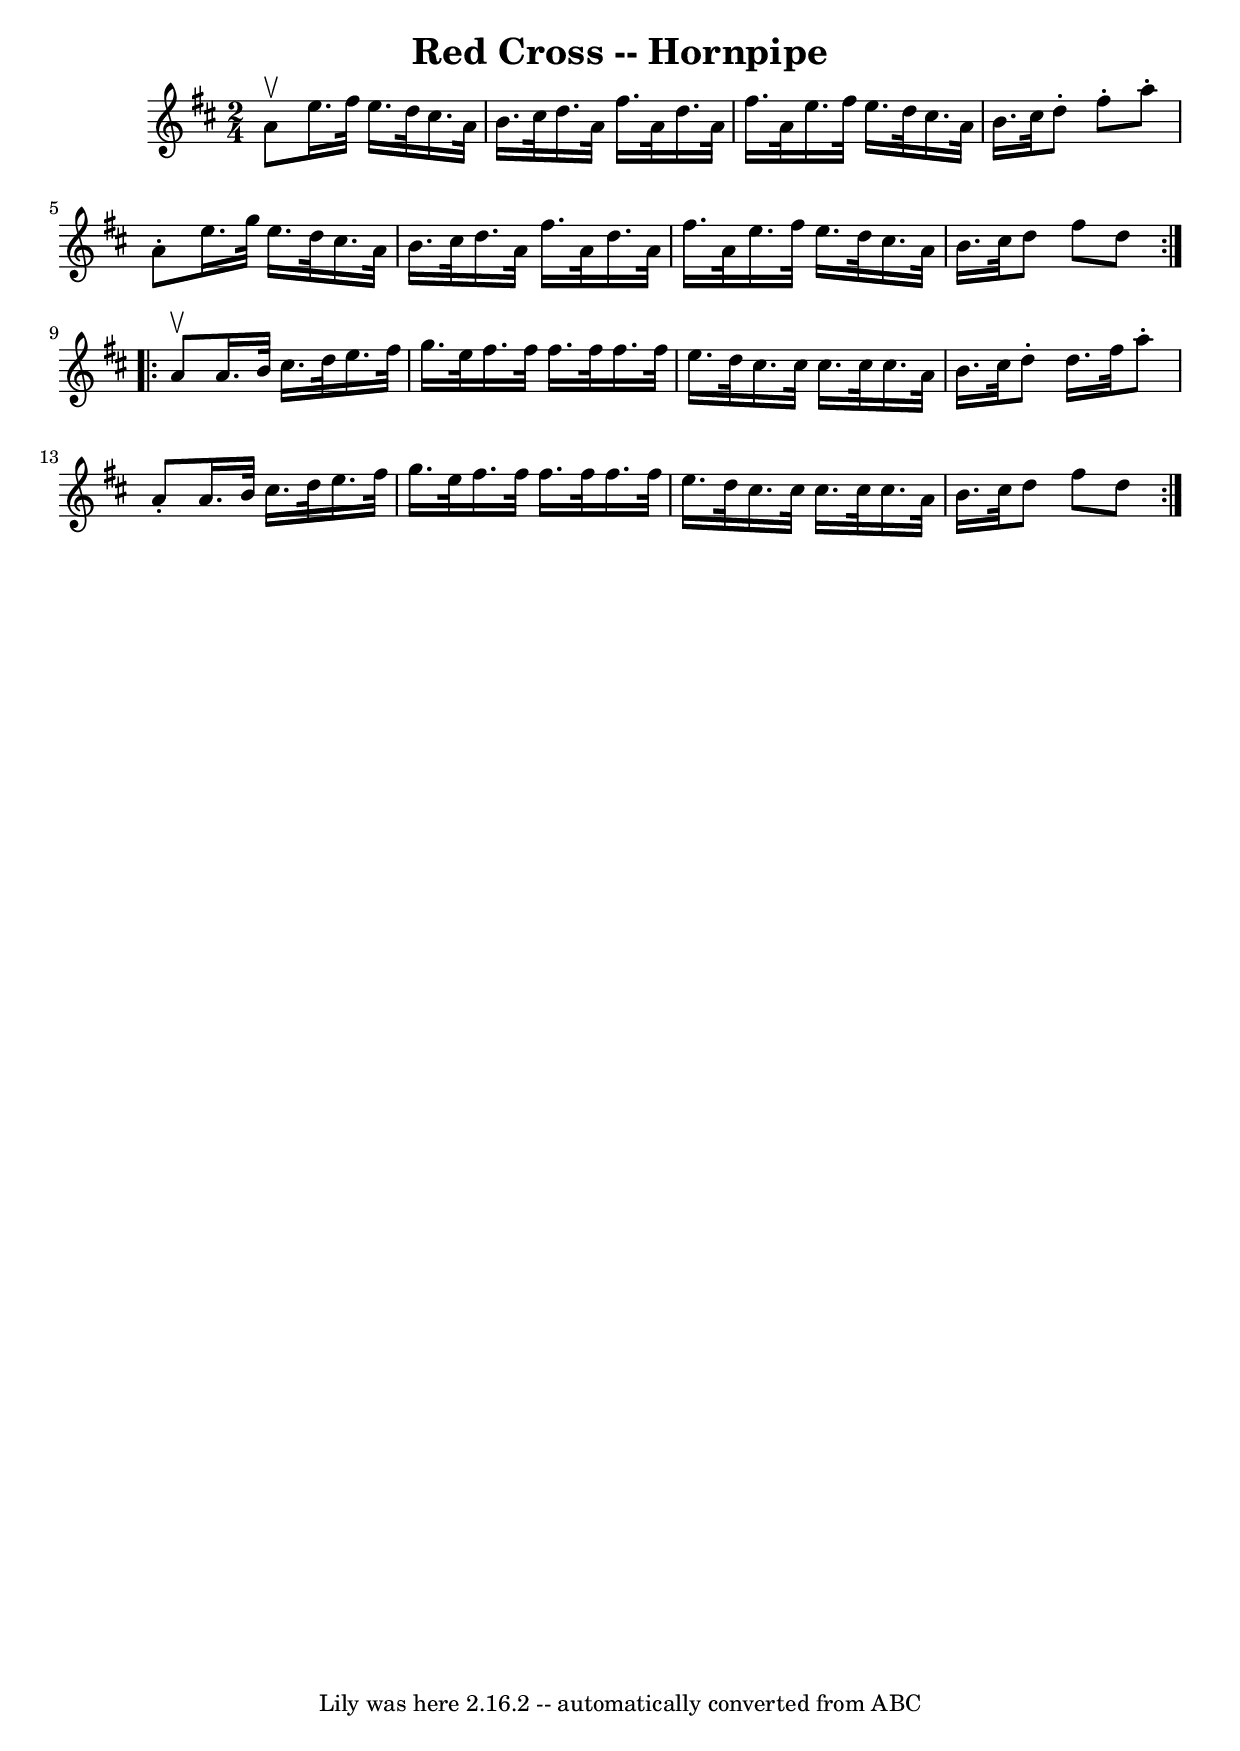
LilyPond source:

\version "2.7.40"
\include "Mammoth.ily"
\header {
	%% book = "Cole's 1000 Fiddle Tunes"
	crossRefNumber = "1"
	footnotes = ""
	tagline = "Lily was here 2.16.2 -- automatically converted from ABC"
	title = "Red Cross -- Hornpipe"
}
voicedefault =  {


\repeat volta 2 {
\time 2/4 \key d \major a'8^\upbow |
 e''16. fis''32 e''16.    
d''32 cis''16. a'32 b'16. cis''32  |
 d''16. a'32    
fis''16. a'32 d''16. a'32 fis''16. a'32  |
 e''16.    
fis''32 e''16. d''32 cis''16. a'32 b'16. cis''32  |
   
d''8 -. fis''8 -. a''8 -. a'8 -. |
 e''16. g''32 e''16.   
 d''32 cis''16. a'32 b'16. cis''32  |
 d''16. a'32    
fis''16. a'32 d''16. a'32 fis''16. a'32  |
 e''16.    
fis''32 e''16. d''32 cis''16. a'32 b'16. cis''32  |
   
d''8 fis''8 d''8  }     \repeat volta 2 { a'8^\upbow |
 a'16.  
 b'32 cis''16. d''32 e''16. fis''32 g''16. e''32  |
   
fis''16. fis''32 fis''16. fis''32 fis''16. fis''32 e''16.    
d''32  |
 cis''16. cis''32 cis''16. cis''32 cis''16.    
a'32 b'16. cis''32  |
 d''8 -. d''16. fis''32 a''8 -.   
a'8 -. |
 a'16. b'32 cis''16. d''32 e''16. fis''32    
g''16. e''32  |
 fis''16. fis''32 fis''16. fis''32    
fis''16. fis''32 e''16. d''32  |
 cis''16. cis''32    
cis''16. cis''32 cis''16. a'32 b'16. cis''32  |
 d''8    
fis''8 d''8  }   
}

\score{
    <<

	\context Staff="default"
	{
	    \voicedefault 
	}

    >>
	\layout {
	}
	\midi {}
}
